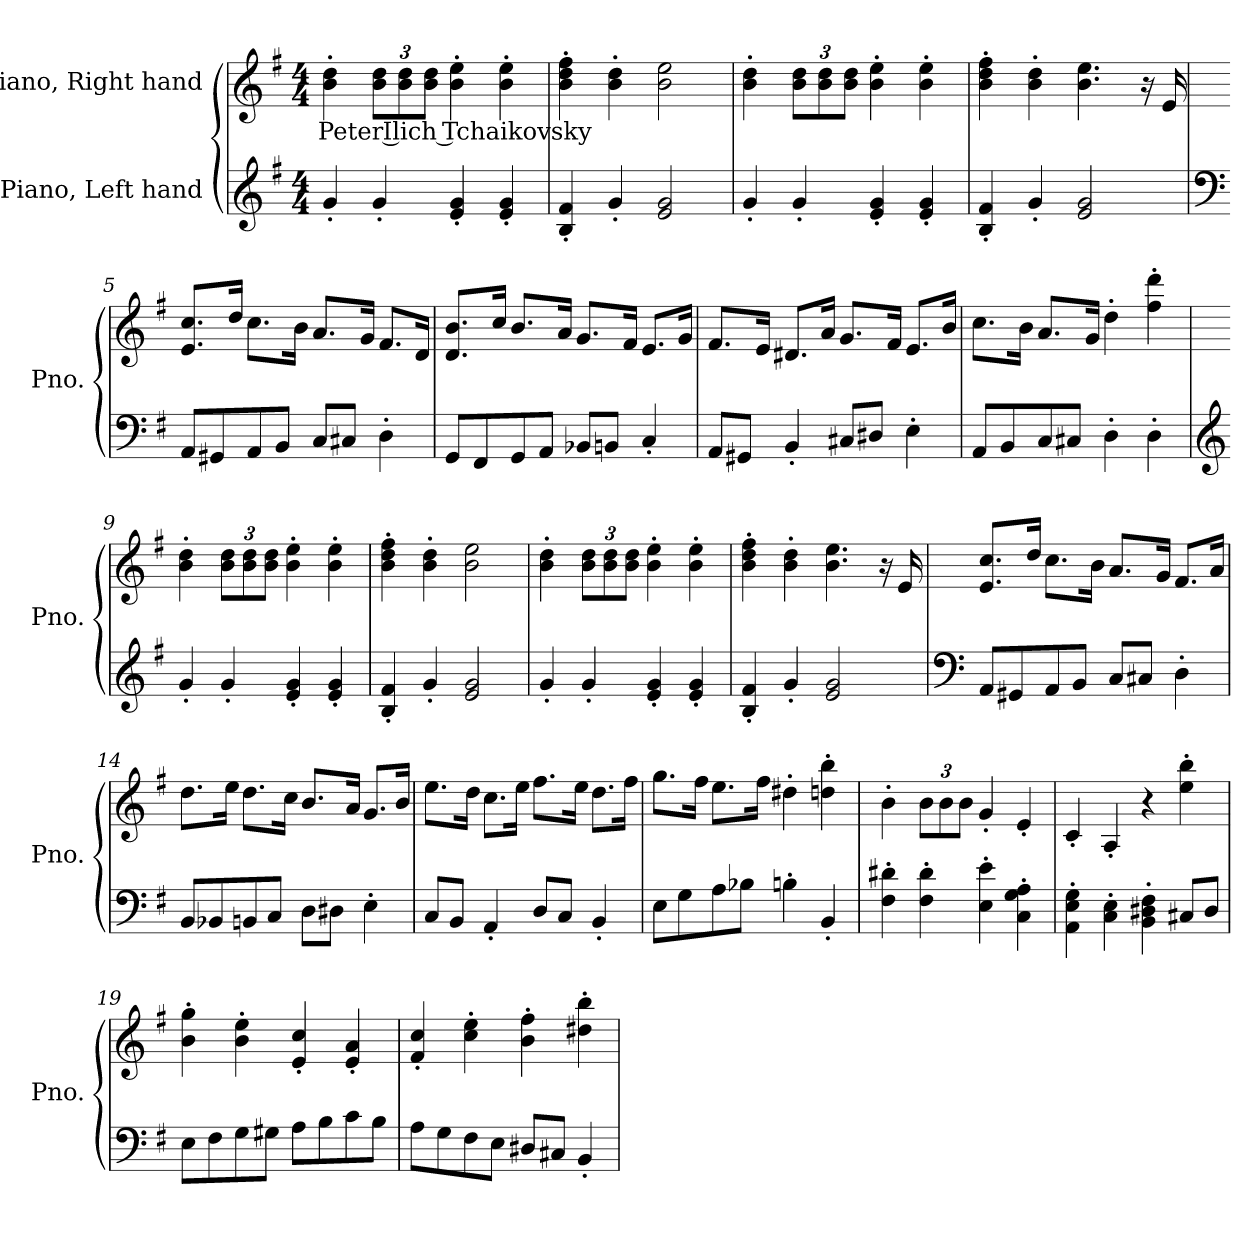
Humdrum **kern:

**kern	**kern	**text
*part2	*part1	*part1
*staff2	*staff1	*staff1
*I"Piano, Left hand	*I"Piano, Right hand	*
*I'Pno.	*I'Pno.	*
*clefG2	*clefG2	*
*k[f#]	*k[f#]	*
*M4/4	*M4/4	*
*MM120	*MM120	*
=1	=1	=1
!	!	!LO:LY:b
4g'/	4b\' 4dd\'	Peter Ilich Tchaikovsky
*	*Xbrackettup	*
4g'/	12b\ 12dd\L	.
.	12b\ 12dd\	.
.	12b\ 12dd\J	.
4e/' 4g/'	4b\' 4ee\'	.
4e/' 4g/'	4b\' 4ee\'	.
=2	=2	=2
4B/' 4f#/'	4b\' 4dd\' 4ff#\'	.
4g'/	4b\' 4dd\'	.
2e/ 2g/	2b\ 2ee\	.
=3	=3	=3
4g'/	4b\' 4dd\'	.
4g'/	12b\ 12dd\L	.
.	12b\ 12dd\	.
.	12b\ 12dd\J	.
4e/' 4g/'	4b\' 4ee\'	.
4e/' 4g/'	4b\' 4ee\'	.
=4	=4	=4
4B/' 4f#/'	4b\' 4dd\' 4ff#\'	.
4g'/	4b\' 4dd\'	.
2e/ 2g/	4.b\ 4.ee\	.
.	16r	.
.	16e/	.
!!LO:LB:g=z
=5	=5	=5
*clefF4	*	*
8AA/L	8.e/ 8.cc/L	.
8GG#X/	.	.
.	16dd/Jk	.
8AA/	8.cc\L	.
8BB/J	.	.
.	16b\Jk	.
8C/L	8.a/L	.
8C#X/J	.	.
.	16g/Jk	.
4D'\	8.f#/L	.
.	16d/Jk	.
=6	=6	=6
8GG/L	8.d/ 8.b/L	.
8FF#/	.	.
.	16cc/Jk	.
8GG/	8.b/L	.
8AA/J	.	.
.	16a/Jk	.
8BB-X/L	8.g/L	.
8BBn/J	.	.
.	16f#/Jk	.
4C'/	8.e/L	.
.	16g/Jk	.
=7	=7	=7
8AA/L	8.f#/L	.
8GG#X/J	.	.
.	16e/Jk	.
4BB'/	8.d#X/L	.
.	16a/Jk	.
8C#X/L	8.g/L	.
8D#X/J	.	.
.	16f#/Jk	.
4E'\	8.e/L	.
.	16b/Jk	.
=8	=8	=8
8AA/L	8.cc\L	.
8BB/	.	.
.	16b\Jk	.
8C/	8.a/L	.
8C#X/J	.	.
.	16g/Jk	.
4D'\	4dd'\	.
4D'\	4ff#\' 4ddd\'	.
!!LO:LB:g=z
=9	=9	=9
*clefG2	*	*
4g'/	4b\' 4dd\'	.
4g'/	12b\ 12dd\L	.
.	12b\ 12dd\	.
.	12b\ 12dd\J	.
4e/' 4g/'	4b\' 4ee\'	.
4e/' 4g/'	4b\' 4ee\'	.
=10	=10	=10
4B/' 4f#/'	4b\' 4dd\' 4ff#\'	.
4g'/	4b\' 4dd\'	.
2e/ 2g/	2b\ 2ee\	.
=11	=11	=11
4g'/	4b\' 4dd\'	.
4g'/	12b\ 12dd\L	.
.	12b\ 12dd\	.
.	12b\ 12dd\J	.
4e/' 4g/'	4b\' 4ee\'	.
4e/' 4g/'	4b\' 4ee\'	.
=12	=12	=12
4B/' 4f#/'	4b\' 4dd\' 4ff#\'	.
4g'/	4b\' 4dd\'	.
2e/ 2g/	4.b\ 4.ee\	.
.	16r	.
.	16e/	.
=13	=13	=13
*clefF4	*	*
8AA/L	8.e/ 8.cc/L	.
8GG#X/	.	.
.	16dd/Jk	.
8AA/	8.cc\L	.
8BB/J	.	.
.	16b\Jk	.
8C/L	8.a/L	.
8C#X/J	.	.
.	16g/Jk	.
4D'\	8.f#/L	.
.	16a/Jk	.
!!LO:LB:g=z
=14	=14	=14
8BB/L	8.dd\L	.
8BB-X/	.	.
.	16ee\Jk	.
8BBn/	8.dd\L	.
8C/J	.	.
.	16cc\Jk	.
8D\L	8.b/L	.
8D#X\J	.	.
.	16a/Jk	.
4E'\	8.g/L	.
.	16b/Jk	.
=15	=15	=15
8C/L	8.ee\L	.
8BB/J	.	.
.	16dd\Jk	.
4AA'/	8.cc\L	.
.	16ee\Jk	.
8D/L	8.ff#\L	.
8C/J	.	.
.	16ee\Jk	.
4BB'/	8.dd\L	.
.	16ff#\Jk	.
=16	=16	=16
8E\L	8.gg\L	.
8G\	.	.
.	16ff#\Jk	.
8A\	8.ee\L	.
8B-X\J	.	.
.	16ff#\Jk	.
4Bn'\	4dd#X'\	.
4BB'/	4ddn\' 4bb\'	.
=17	=17	=17
4F#\' 4d#X\'	4b'\	.
4F#\' 4d#\'	12b\L	.
.	12b\	.
.	12b\J	.
4E\' 4e\'	4g'/	.
4C\' 4G\' 4A\'	4e'/	.
!!LO:LB:g=z
=18	=18	=18
4AA\' 4E\' 4G\'	4c'/	.
4C\' 4E\'	4A'/	.
4BB\' 4D#X\' 4F#\'	4r	.
8C#X/L	4ee\' 4bb\'	.
8D#/J	.	.
=19	=19	=19
8E\L	4b\' 4gg\'	.
8F#\	.	.
8G\	4b\' 4ee\'	.
8G#X\J	.	.
8A\L	4e/' 4cc/'	.
8B\	.	.
8c\	4e/' 4a/'	.
8B\J	.	.
=20	=20	=20
8A\L	4f#/' 4cc/'	.
8G\	.	.
8F#\	4cc\' 4ee\'	.
8E\J	.	.
8D#X/L	4b\' 4ff#\'	.
8C#X/J	.	.
4BB'/	4dd#X\' 4bb\'	.
=	=	=
*-	*-	*-
